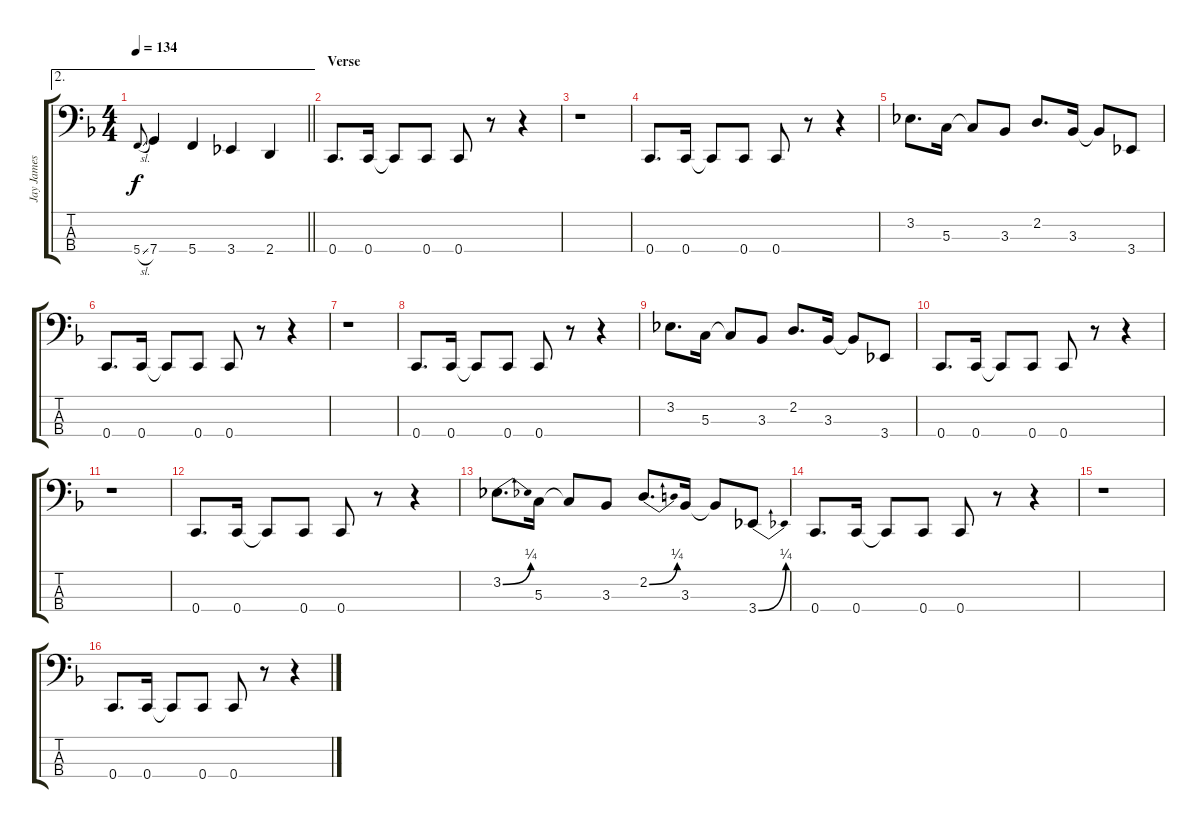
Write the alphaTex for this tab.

\track ("Jay James" "Jay James") {instrument electricbasspick}
\staff {score tabs}
\tuning (F2 C2 G1 C1) {hide}
\ae 2
\ts (4 4)
\tempo 134
\clef f4
\barLineRight lightlight
\ks f
5.4{sl}.8{gr onbeat dy f} 7.4.4 5.4.4 3.4.4 2.4.4 |
\section ("" "Verse")
0.4.8{d} 0.4.16 0.4{t}.8 0.4.8 0.4.8 r.8 r.4 |
r.1 |
0.4.8{d} 0.4.16 0.4{t}.8 0.4.8 0.4.8 r.8 r.4 |
3.2.8{d} 5.3.16 5.3{t}.8 3.3.8 2.2.8{d} 3.3.16 3.3{t}.8 3.4.8 |
0.4.8{d} 0.4.16 0.4{t}.8 0.4.8 0.4.8 r.8 r.4 |
r.1 |
0.4.8{d} 0.4.16 0.4{t}.8 0.4.8 0.4.8 r.8 r.4 |
3.2.8{d} 5.3.16 5.3{t}.8 3.3.8 2.2.8{d} 3.3.16 3.3{t}.8 3.4.8 |
0.4.8{d} 0.4.16 0.4{t}.8 0.4.8 0.4.8 r.8 r.4 |
r.1 |
0.4.8{d} 0.4.16 0.4{t}.8 0.4.8 0.4.8 r.8 r.4 |
3.2{be (bend 0 0 60 1)}.8{d} 5.3.16 5.3{t}.8 3.3.8 2.2{be (bend 0 0 60 1)}.8{d} 3.3.16 3.3{t}.8 3.4{be (bend 0 0 60 1)}.8 |
0.4.8{d} 0.4.16 0.4{t}.8 0.4.8 0.4.8 r.8 r.4 |
r.1 |
0.4.8{d} 0.4.16 0.4{t}.8 0.4.8 0.4.8 r.8 r.4
